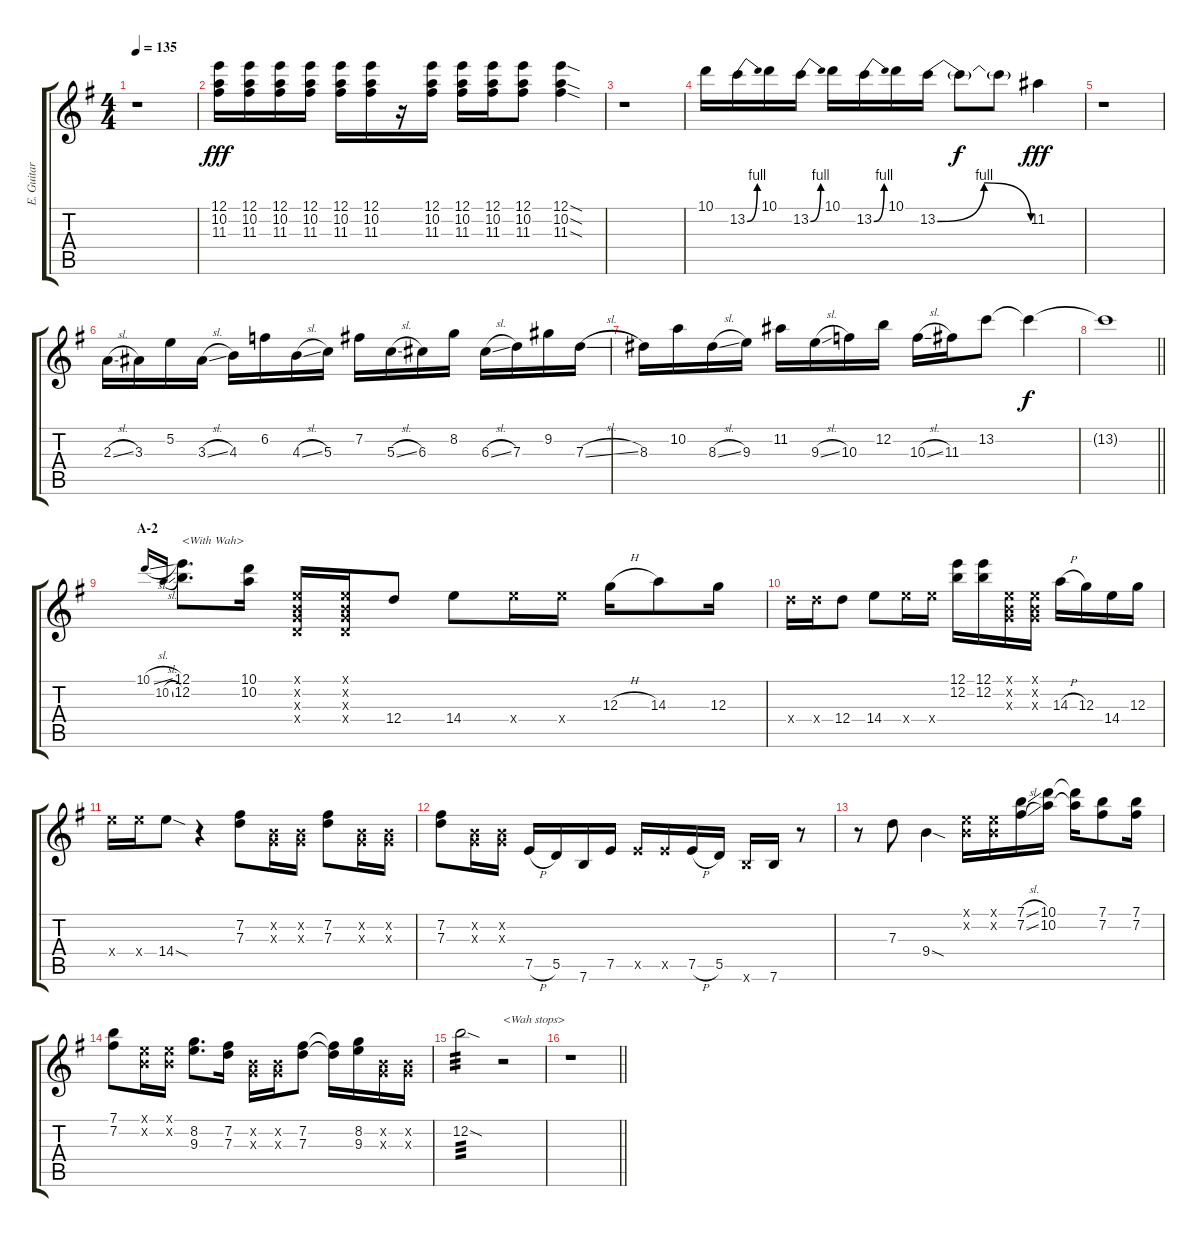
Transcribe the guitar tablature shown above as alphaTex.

\track ("E. Guitar" "E. Guitar") {instrument electricguitarjazz}
\staff {score tabs}
\tuning (E4 B3 G3 D3 A2 E2) {hide}
\ts (4 4)
\tempo 135
\clef g2
\ks g
r.1{dy fff} |
(12.1 10.2 11.3).16 (12.1 10.2 11.3).16 (12.1 10.2 11.3).16 (12.1 10.2 11.3).16 (12.1 10.2 11.3).16 (12.1 10.2 11.3).16 r.16 (12.1 10.2 11.3).16 (12.1 10.2 11.3).16 (12.1 10.2 11.3).16 (12.1 10.2 11.3).8 (12.1{sod} 10.2{sod} 11.3{sod}).4 |
r.1 |
10.1.16 13.2{be (bend 0 0 60 4)}.16 10.1.16 13.2{be (bend 0 0 60 4)}.16 10.1.16 13.2{be (bend 0 0 60 4)}.16 10.1.16 13.2{be (bendrelease 0 0 9 4 20 4 60 0)}.16 13.2{t}.8{dy f} 13.2{t}.8 11.2.4{dy fff} |
r.1 |
2.3{sl}.16 3.3.16 5.2.16 3.3{sl}.16 4.3.16 6.2.16 4.3{sl}.16 5.3.16 7.2.16 5.3{sl}.16 6.3.16 8.2.16 6.3{sl}.16 7.3.16 9.2.16 7.3{sl}.16 |
8.3.16 10.2.16 8.3{sl}.16 9.3.16 11.2.16 9.3{sl}.16 10.3.16 12.2.16 10.3{sl}.16 11.3.16 13.2.8 13.2{t}.4{dy f} |
\barLineRight lightlight
13.2{t}.1 |
\section ("" "A-2")
10.1{sl}.16{gr onbeat} 10.2{sl}.16{gr onbeat} (12.1 12.2).8{d txt "<With Wah>"} (10.1 10.2).16 (0.1{x} 0.2{x} 0.3{x} 0.4{x}).16 (0.1{x} 0.2{x} 0.3{x} 0.4{x}).16 12.4.8 14.4.8 14.4{x}.16 14.4{x}.16 12.3{h}.16 14.3.8 12.3.16 |
12.4{x}.16 12.4{x}.16 12.4.8 14.4.8 14.4{x}.16 14.4{x}.16 (12.1 12.2).16 (12.1 12.2).16 (0.1{x} 0.2{x} 0.3{x}).16 (0.1{x} 0.2{x} 0.3{x}).16 14.3{h}.16 12.3.16 14.4.16 12.3.16 |
14.4{x}.16 14.4{x}.16 14.4{sod}.8 r.4 (7.2 7.3).8 (0.2{x} 0.3{x}).16 (0.2{x} 0.3{x}).16 (7.2 7.3).8 (0.2{x} 0.3{x}).16 (0.2{x} 0.3{x}).16 |
(7.2 7.3).8 (0.2{x} 0.3{x}).16 (0.2{x} 0.3{x}).16 7.5{h}.16 5.5.16 7.6.16 7.5.16 7.5{x}.16 7.5{x}.16 7.5{h}.16 5.5.16 7.6{x}.16 7.6.16 r.8 |
r.8 7.3.8 9.4{sod}.4 (0.1{x} 0.2{x}).16 (0.1{x} 0.2{x}).16 (7.1{sl} 7.2{sl}).16 (10.1 10.2).16 (10.1{t} 10.2{t}).16 (7.1 7.2).8 (7.1 7.2).16 |
(7.1 7.2).8 (0.1{x} 0.2{x}).16 (0.1{x} 0.2{x}).16 (8.2 9.3).8{d} (7.2 7.3).16 (0.2{x} 0.3{x}).16 (0.2{x} 0.3{x}).16 (7.2 7.3).8 (7.2{t} 7.3{t}).16 (8.2 9.3).16 (0.2{x} 0.3{x}).16 (0.2{x} 0.3{x}).16 |
12.2{sod}.2{tp 3} r.2{txt "<Wah stops>"} |
\barLineRight lightlight
r.1
